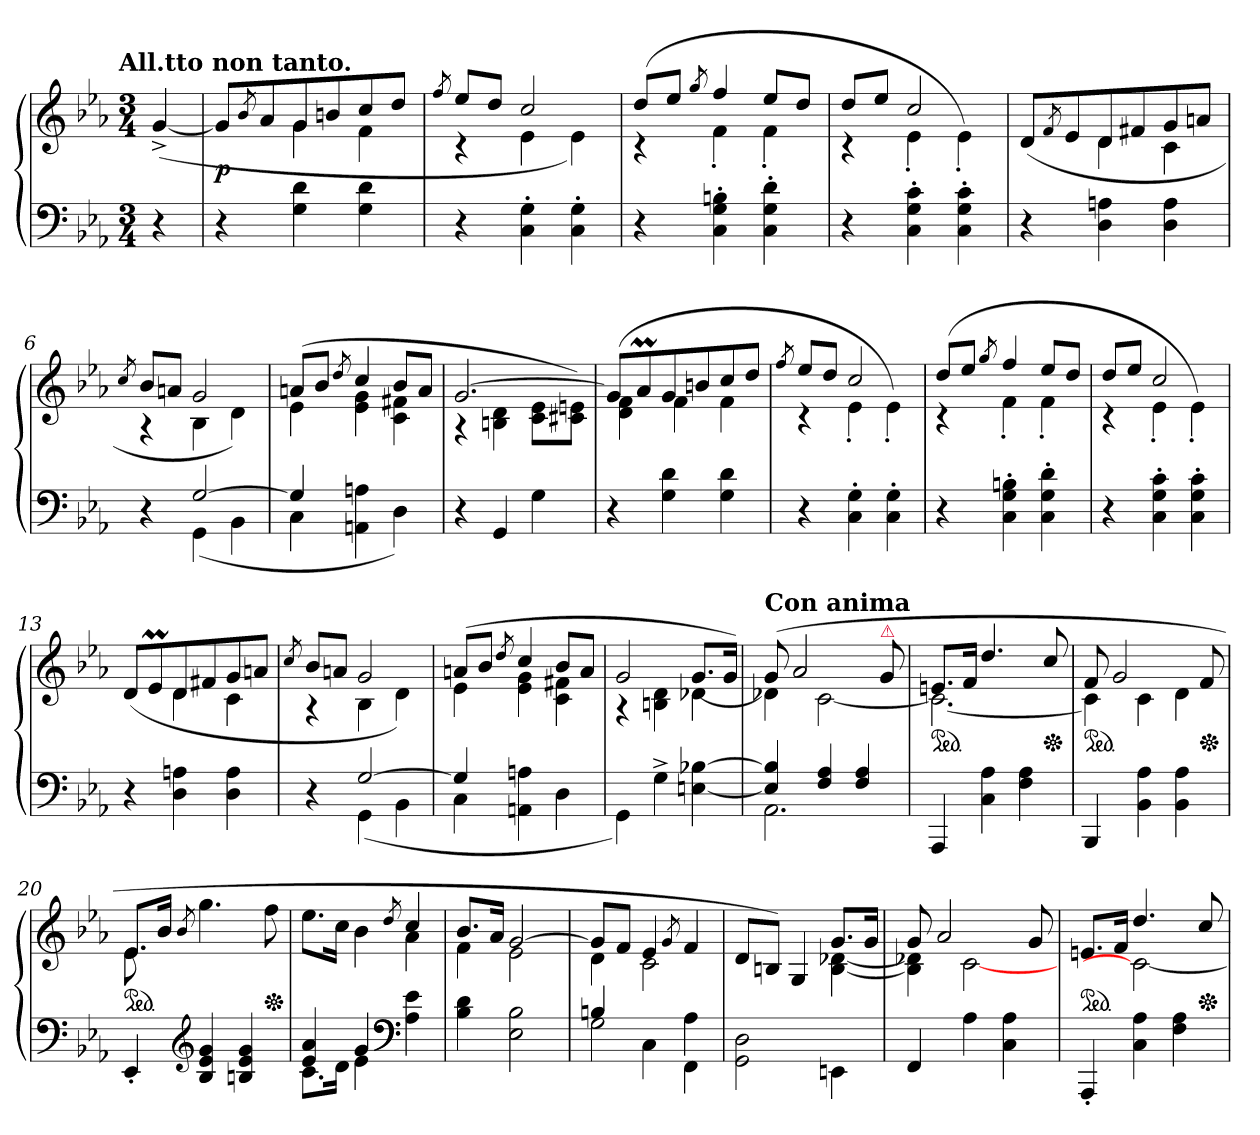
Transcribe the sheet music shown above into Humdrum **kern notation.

**kern	**kern	**dynam
*part1	*part1	*part1
*staff2	*staff1	*staff1/2
*clefF4	*clefG2	*
*k[b-e-a-]	*k[b-e-a-]	*
*c:	*c:	*
!!LO:TX:omd:t=All.tto non tanto.
*M3/4	*M3/4	*
=	=	=
4r	(>[4g^	.
=1	=1	=1
*	*^	*
4r	8gL]	4ryy	p
.	8qb-/	.	.
.	8a-	.	.
4G 4d	8g	4g	.
.	8bn	.	.
4G 4d	8cc	4f	.
.	8ddJ	.	.
=2	=2	=2	=2
.	8qff/	.	.
4r	8ee-L	4r	.
.	8ddJ	.	.
4C' 4G'	2cc	4e-	.
4C' 4G'	.	4e-)	.
=3	=3	=3	=3
4r	(8ddL	4r	.
.	8ee-J	.	.
.	8qgg/	.	.
4C' 4G' 4Bn'	4ff	4f'>	.
4C' 4G' 4d'	8ee-L	4f'>	.
.	8ddJ	.	.
=4	=4	=4	=4
4r	8ddL	4r	.
.	8ee-J	.	.
4C' 4G' 4c'	2cc	4e-'>	.
4C' 4G' 4c'	.	4e-'>)	.
=5	=5	=5	=5
4r	(>8dL	4ryy	.
.	8qf/	.	.
.	8e-	.	.
4D 4An	8d	4d	.
.	8f#X	.	.
4D 4A	8g	4c	.
.	8anJ	.	.
=6	=6	=6	=6
.	8qcc/	.	.
*^	*	*	*
4r	4ryy	8b-L	4r	.
.	.	8anJ	.	.
[2G	(4GG	2g	4B-	.
.	4BB-	.	4d)	.
=7	=7	=7	=7	=7
4G]	4C	(8anL	4e-	.
.	.	8b-J	.	.
.	.	8qdd/	.	.
2ryy	4AAn 4An	4cc	4e- 4g	.
.	4D)	8b-L	4c 4f#X	.
.	.	8aJ	.	.
*v	*v	*	*	*
=8	=8	=8	=8
4r	[2.g	4r	.
4GG	.	4Bn 4d	.
4G	.	8c 8e-L	.
.	.	8c#X 8enJ)	.
=9	=9	=9	=9
4r	(8gL]	4d 4f	.
.	8a-M	.	.
4G 4d	8g	4f	.
.	8bn	.	.
4G 4d	8cc	4f	.
.	8ddJ	.	.
=10	=10	=10	=10
.	8qff/	.	.
4r	8ee-L	4r	.
.	8ddJ	.	.
4C' 4G'	2cc	4e-'>	.
4C' 4G'	.	4e-'>)	.
=11	=11	=11	=11
4r	(8ddL	4r	.
.	8ee-J	.	.
.	8qgg/	.	.
4C' 4G' 4Bn'	4ff	4f'>	.
4C' 4G' 4d'	8ee-L	4f'>	.
.	8ddJ	.	.
=12	=12	=12	=12
4r	8ddL	4r	.
.	8ee-J	.	.
4C' 4G' 4c'	2cc	4e-'>	.
4C' 4G' 4c'	.	4e-'>)	.
=13	=13	=13	=13
4r	(>8dL	4ryy	.
.	8e-M	.	.
4D 4An	8d	4d	.
.	8f#X	.	.
4D 4A	8g	4c	.
.	8anJ	.	.
=14	=14	=14	=14
.	8qcc/	.	.
*^	*	*	*
4r	4ryy	8b-L	4r	.
.	.	8anJ	.	.
[2G	(4GG	2g	4B-	.
.	4BB-	.	4d)	.
=15	=15	=15	=15	=15
4G]	4C	(8anL	4e-	.
.	.	8b-J	.	.
.	.	8qdd/	.	.
2ryy	4AAn 4An	4cc	4e- 4g	.
.	4D	8b-L	4c 4f#X	.
.	.	8aJ	.	.
*v	*v	*	*	*
=16	=16	=16	=16
4GG\)	2g	4r	.
4G^	.	4Bn 4d	.
[4En [4B-X	8.gL	[4d-X	.
.	16gJk)	.	.
=17	=17	=17	=17
*^	*	*	*
!	!	!LO:TX:a:B:t=Con anima	!	!
4En] 4B-]	2.AA-	(8g	4d-X]	.
.	.	2a-	.	.
4F 4A-	.	.	[2c	.
4F 4A-	.	.	.	.
!	!	!LO:TX:a:color=crimson:t=⚠	!	!
.	.	8g	.	.
*v	*v	*	*	*
=18	=18	=18	=18
*	*ped	*	*
4AAA-	8.enL	2.c_	.
.	16fJk	.	.
4C 4A-	4.dd	.	.
4F 4A-	.	.	.
*	*Xped	*	*
.	8cc	.	.
=19	=19	=19	=19
*	*ped	*	*
4BBB-	8f	4c]	.
.	2g	.	.
4BB- 4A-	.	4c	.
4BB- 4A-	.	4d	.
*	*Xped	*	*
.	8f	.	.
=20	=20	=20	=20
*	*ped	*	*
4EE-'	8.e-L	8.e-	.
.	16b-Jk	16ryy	.
*clefG2	*	*	*
.	8qb-/	.	.
4B- 4e- 4g	4.gg	2ryy	.
*	*Xped	*	*
4Bn 4e- 4g	.	.	.
.	8ff	.	.
=21	=21	=21	=21
*^	*	*	*
4e- 4a-	8.cL	2ryy	8.ee-L	.
.	16dJk	.	16ccJk	.
4g	4e-	.	4b-	.
*clefF4	*	*	*	*
.	.	8qdd/	.	.
4A- 4e-	4ryy	4cc	4a-	.
*v	*v	*	*	*
=22	=22	=22	=22
4B- 4d	8.b-L	4f	.
.	16a-Jk	.	.
2E- 2B-	[2g	2e-	.
=23	=23	=23	=23
*^	*	*	*
4Bn	2G	8gL]	4d	.
.	.	8fJ	.	.
4C\	.	4e-	2c	.
.	.	8qg/	.	.
4A-\	4FF	4f	.	.
*v	*v	*	*	*
=24	=24	=24	=24
2GG\ 2D\	8d/L	8ryy	.
.	8BnJ)	8ryy	.
.	4G/	4ryy	.
4EEn\	8.g/L	[4B\ [4d-X\	.
.	16gJk	.	.
=25	=25	=25	=25
4FF	8g	4B] 4d-X]	.
.	2a-	.	.
4A-	.	[>2c	.
4C 4A-	.	.	.
.	8g	.	.
=26	=26	=26	=26
!	!LO:TX:a:color=crimson:t=⚠	!	!
*	*ped	*	*
4AAA-'	8.enL	4ryy	.
.	16fJk	.	.
4C 4A-	4.dd	2c_	.
4F 4A-	.	.	.
*	*Xped	*	*
.	8cc	.	.
*	*v	*v	*
=	=	=
*-	*-	*-
